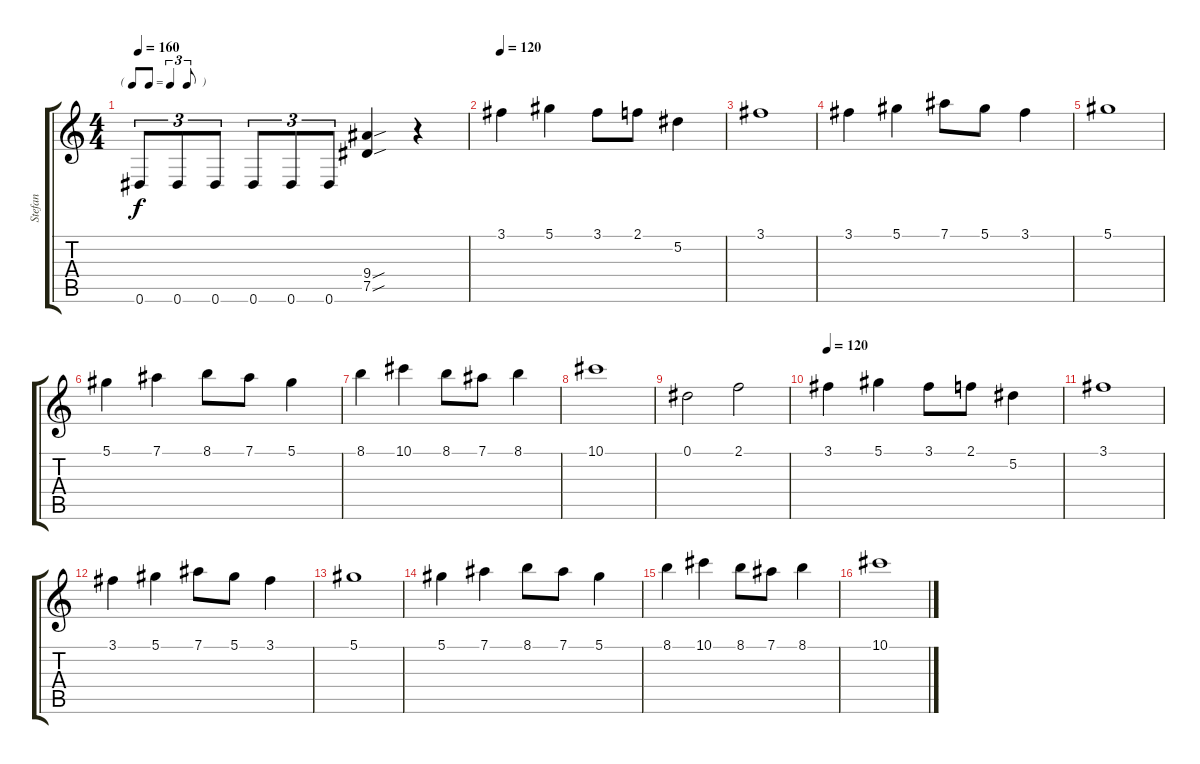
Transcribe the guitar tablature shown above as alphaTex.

\track ("Stefan" "Stefan") {instrument distortionguitar}
\staff {score tabs}
\tuning (Eb4 Bb3 Gb3 Db3 Ab2 Eb2) {hide}
\ts (4 4)
\tf triplet8th
\tempo 160
\clef g2
\ks c
0.6.8{tu (3 2) dy f} 0.6.8{tu (3 2)} 0.6.8{tu (3 2)} 0.6.8{tu (3 2)} 0.6.8{tu (3 2)} 0.6.8{tu (3 2)} (9.4{sou} 7.5{sou}).4 r.4 |
\tempo 160
\tempo 120
3.1.4{instrument acousticguitarsteel} 5.1.4 3.1.8 2.1.8 5.2.4 |
3.1.1 |
3.1.4 5.1.4 7.1.8 5.1.8 3.1.4 |
5.1.1 |
5.1.4 7.1.4 8.1.8 7.1.8 5.1.4 |
8.1.4 10.1.4 8.1.8 7.1.8 8.1.4 |
10.1.1 |
0.1.2 2.1.2 |
\tempo 160
\tempo 120
3.1.4{instrument acousticguitarsteel} 5.1.4 3.1.8 2.1.8 5.2.4 |
3.1.1 |
3.1.4 5.1.4 7.1.8 5.1.8 3.1.4 |
5.1.1 |
5.1.4 7.1.4 8.1.8 7.1.8 5.1.4 |
8.1.4 10.1.4 8.1.8 7.1.8 8.1.4 |
10.1.1
